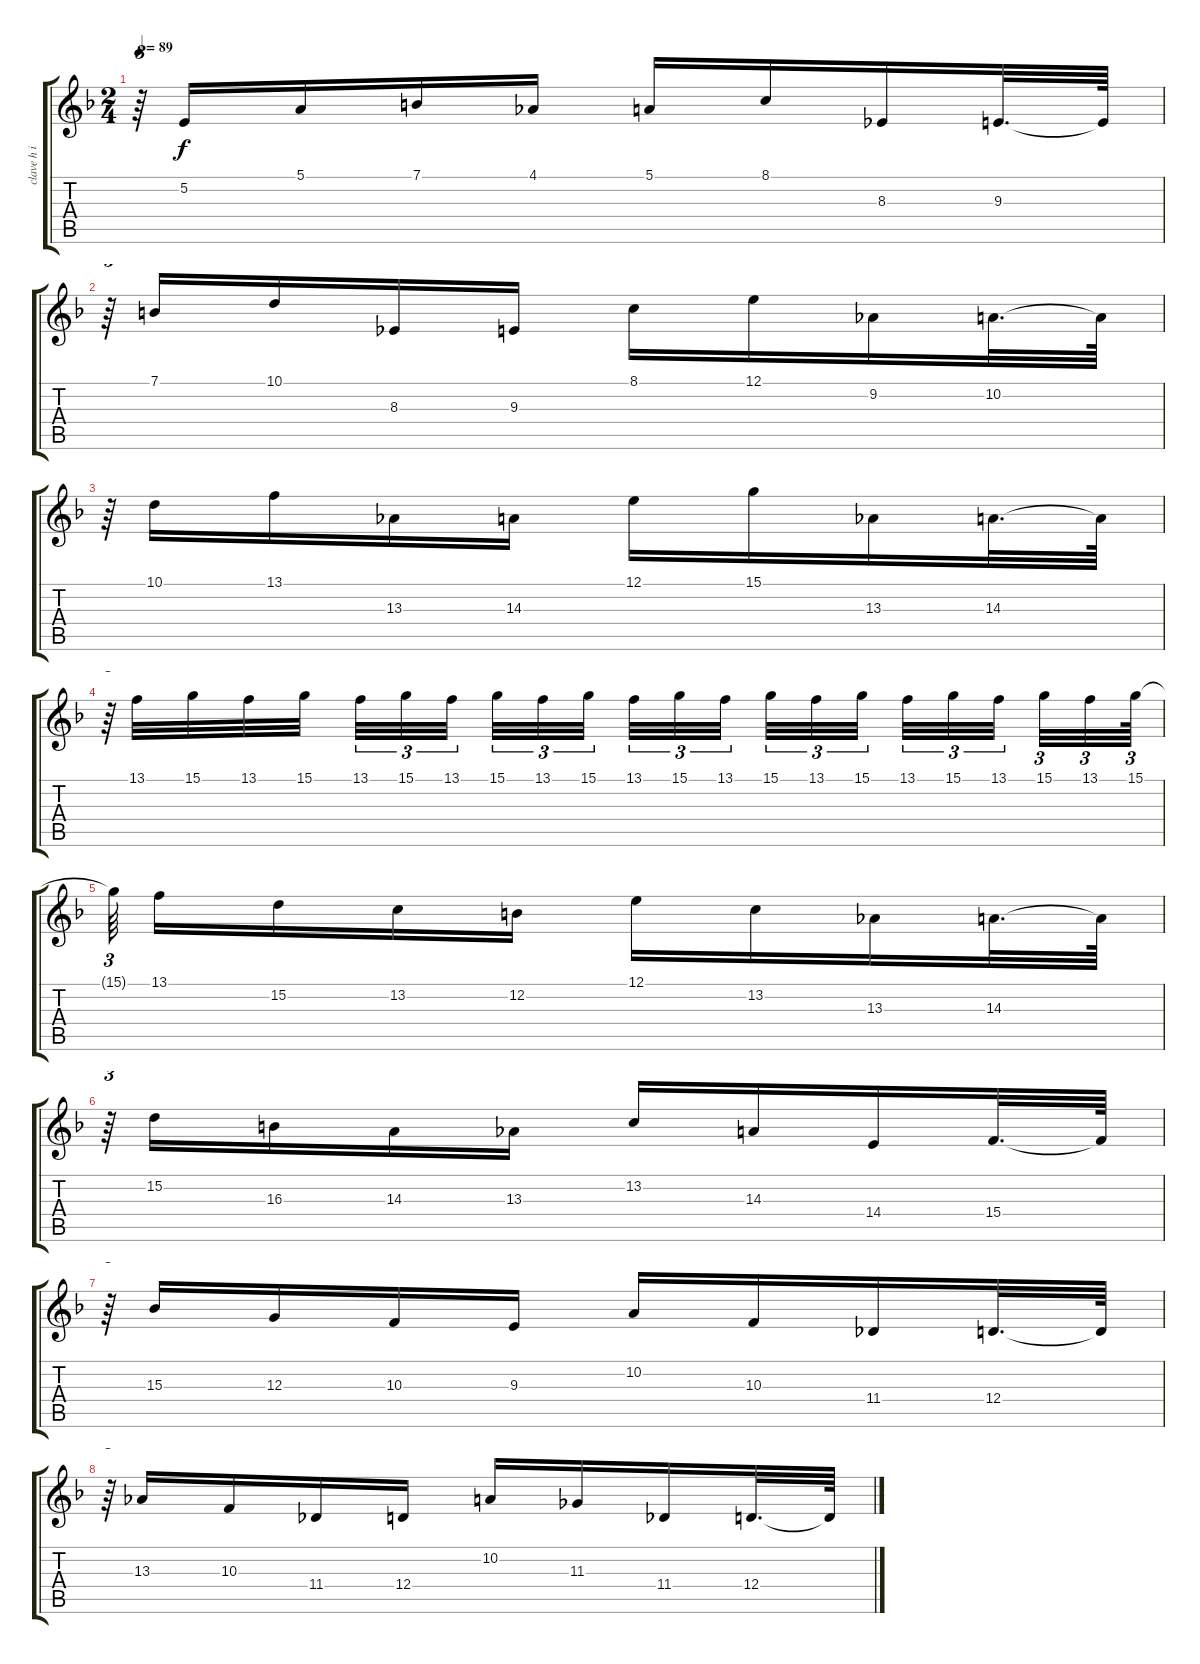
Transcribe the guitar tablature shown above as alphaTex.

\track ("clave h i" "clave h i") {instrument harpsichord}
\staff {score tabs}
\tuning (E4 B3 G3 D3 A2 E2) {hide}
\ts (2 4)
\tempo 89
\clef g2
\ks dminor
r.64{tu (3 2) dy f} 5.2.16 5.1.16 7.1.16 4.1.16 5.1.16 8.1.16 8.3.16 9.3.32{d} 9.3{t}.64 |
r.64{tu (3 2)} 7.1.16 10.1.16 8.3.16 9.3.16 8.1.16 12.1.16 9.2.16 10.2.32{d} 10.2{t}.64 |
r.64{tu (3 2)} 10.1.16 13.1.16 13.3.16 14.3.16 12.1.16 15.1.16 13.3.16 14.3.32{d} 14.3{t}.64 |
r.64{tu (3 2)} 13.1.32 15.1.32 13.1.32 15.1.32{beam splitsecondary} 13.1.32{tu (3 2)} 15.1.32{tu (3 2)} 13.1.32{tu (3 2) beam splitsecondary} 15.1.32{tu (3 2)} 13.1.32{tu (3 2)} 15.1.32{tu (3 2)} 13.1.32{tu (3 2)} 15.1.32{tu (3 2)} 13.1.32{tu (3 2) beam splitsecondary} 15.1.32{tu (3 2)} 13.1.32{tu (3 2)} 15.1.32{tu (3 2) beam splitsecondary} 13.1.32{tu (3 2)} 15.1.32{tu (3 2)} 13.1.32{tu (3 2) beam splitsecondary} 15.1.32{tu (3 2)} 13.1.32{tu (3 2)} 15.1.64{tu (3 2)} |
15.1{t}.64{tu (3 2) beam splitsecondary} 13.1.16 15.2.16 13.2.16 12.2.16 12.1.16 13.2.16 13.3.16 14.3.32{d} 14.3{t}.64 |
r.64{tu (3 2)} 15.2.16 16.3.16 14.3.16 13.3.16 13.2.16 14.3.16 14.4.16 15.4.32{d} 15.4{t}.64 |
r.64{tu (3 2)} 15.3.16 12.3.16 10.3.16 9.3.16 10.2.16 10.3.16 11.4.16 12.4.32{d} 12.4{t}.64 |
r.64{tu (3 2)} 13.3.16 10.3.16 11.4.16 12.4.16 10.2.16 11.3.16 11.4.16 12.4.32{d} 12.4{t}.64
